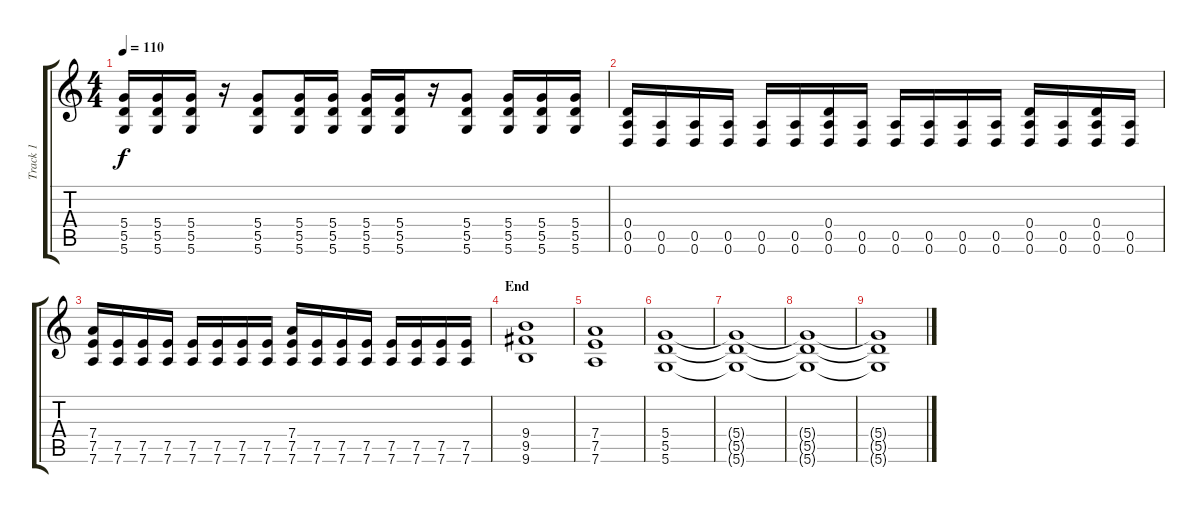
\track ("Track 1" "Track 1") {instrument distortionguitar}
\staff {score tabs}
\tuning (E4 B3 G3 D3 A2 D2) {hide}
\ts (4 4)
\tempo 110
\clef g2
\ks c
(5.4 5.5 5.6).16{dy f} (5.4 5.5 5.6).16 (5.4 5.5 5.6).16 r.16 (5.4 5.5 5.6).8 (5.4 5.5 5.6).16 (5.4 5.5 5.6).16 (5.4 5.5 5.6).16 (5.4 5.5 5.6).16 r.16 (5.4 5.5 5.6).8 (5.4 5.5 5.6).16 (5.4 5.5 5.6).16 (5.4 5.5 5.6).16 |
(0.4 0.5 0.6).16 (0.5 0.6).16 (0.5 0.6).16 (0.5 0.6).16 (0.5 0.6).16 (0.5 0.6).16 (0.4 0.5 0.6).16 (0.5 0.6).16 (0.5 0.6).16 (0.5 0.6).16 (0.5 0.6).16 (0.5 0.6).16 (0.4 0.5 0.6).16 (0.5 0.6).16 (0.4 0.5 0.6).16 (0.5 0.6).16 |
(7.4 7.5 7.6).16 (7.5 7.6).16 (7.5 7.6).16 (7.5 7.6).16 (7.5 7.6).16 (7.5 7.6).16 (7.5 7.6).16 (7.5 7.6).16 (7.4 7.5 7.6).16 (7.5 7.6).16 (7.5 7.6).16 (7.5 7.6).16 (7.5 7.6).16 (7.5 7.6).16 (7.5 7.6).16 (7.5 7.6).16 |
\section ("" "End")
(9.4 9.5 9.6).1 |
(7.4 7.5 7.6).1 |
(5.4 5.5 5.6).1 |
(5.4{t} 5.5{t} 5.6{t}).1 |
(5.4{t} 5.5{t} 5.6{t}).1{volume 0} |
(5.4{t} 5.5{t} 5.6{t}).1
